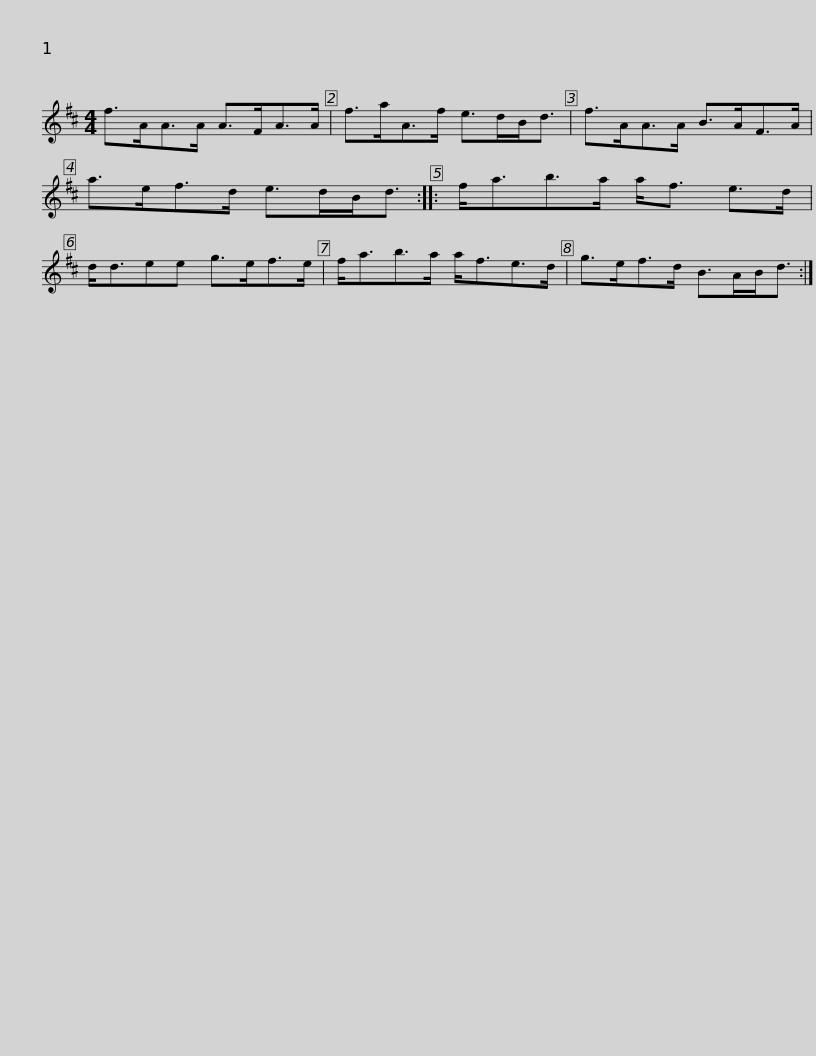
X:1
L:1/8
M:4/4
I:linebreak $
K:D
V:1 treble
V:1
 f>AA>A A>FA>A | f>aA>f e>dB<d | f>AA>A B>AF>A | a>ef>d e>dB<d ::$ f<ab>a a<f e>d | %5
 d<dee g>ef>e | f<ab>a a<fe>d | g>ef>d B>AB<d :| %8
